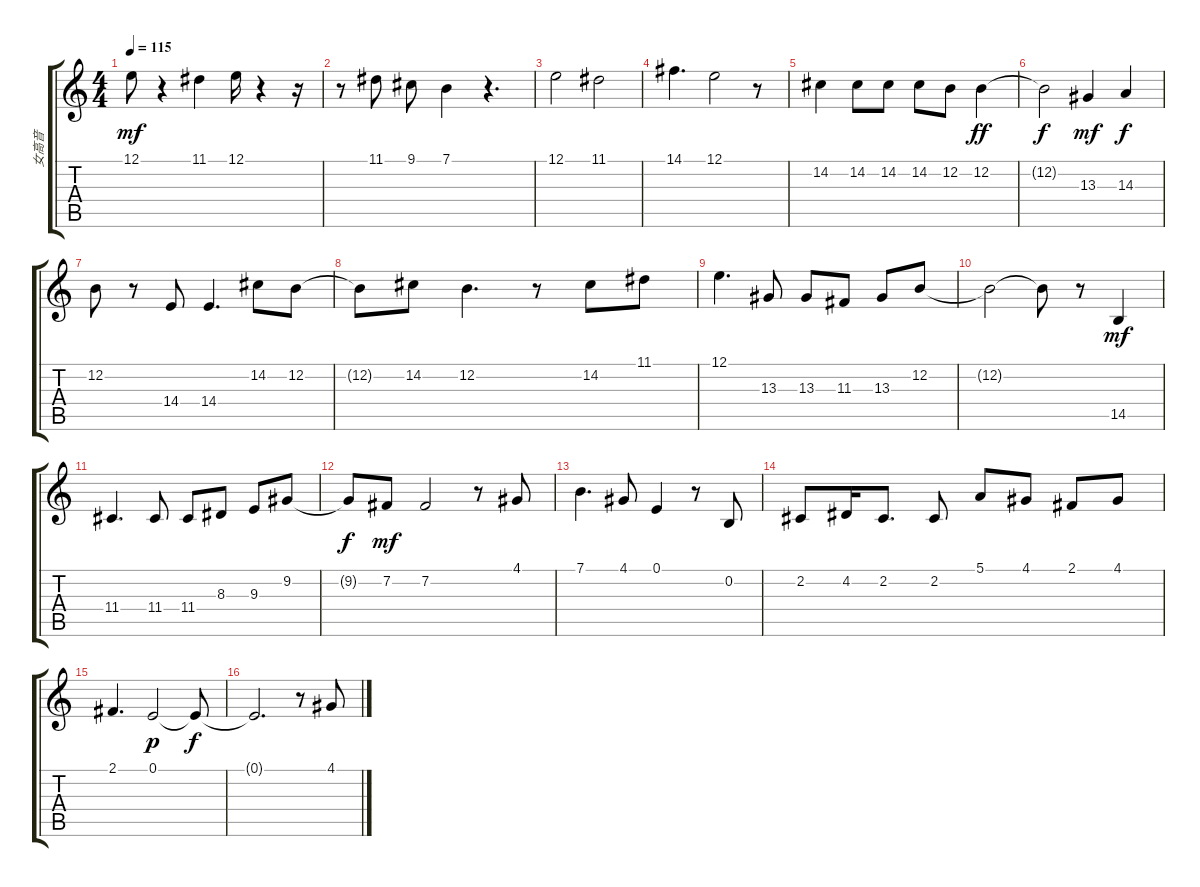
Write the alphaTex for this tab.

\track ("女高音" "女高音") {instrument stringensemble1}
\staff {score tabs}
\tuning (E4 B3 G3 D3 A2 E2) {hide}
\ts (4 4)
\tempo 115
\clef g2
\ks c
12.1.8{dy mf} r.4 11.1.4 12.1.16 r.4 r.16 |
r.8 11.1.8 9.1.8 7.1.4 r.4{d} |
12.1.2 11.1.2 |
14.1.4{d} 12.1.2 r.8 |
14.2.4 14.2.8 14.2.8 14.2.8 12.2.8 12.2.4{dy ff} |
12.2{t}.2{dy f} 13.3.4{dy mf} 14.3.4{dy f} |
12.2.8 r.8 14.4.8 14.4.4{d} 14.2.8 12.2.8 |
12.2{t}.8 14.2.8 12.2.4{d} r.8 14.2.8 11.1.8 |
12.1.4{d} 13.3.8 13.3.8 11.3.8 13.3.8 12.2.8 |
12.2{t}.2 12.2{t}.8 r.8 14.5.4{dy mf} |
11.4.4{d} 11.4.8 11.4.8 8.3.8 9.3.8 9.2.8 |
9.2{t}.8{dy f} 7.2.8{dy mf} 7.2.2 r.8 4.1.8 |
7.1.4{d} 4.1.8 0.1.4 r.8 0.2.8 |
2.2.8 4.2.16 2.2.8{d} 2.2.8 5.1.8 4.1.8 2.1.8 4.1.8 |
2.1.4{d} 0.1.2{dy p} 0.1{t}.8{dy f} |
0.1{t}.2{d} r.8 4.1.8
